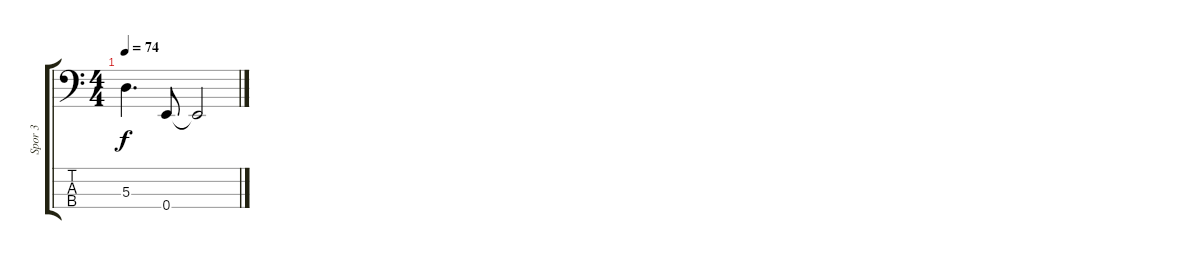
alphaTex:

\track ("Spor 3" "Spor 3") {instrument electricbassfinger}
\staff {score tabs}
\tuning (G2 D2 A1 E1) {hide}
\ts (4 4)
\tempo 74
\clef f4
\ks c
5.3.4{d dy f} 0.4.8 0.4{t}.2
